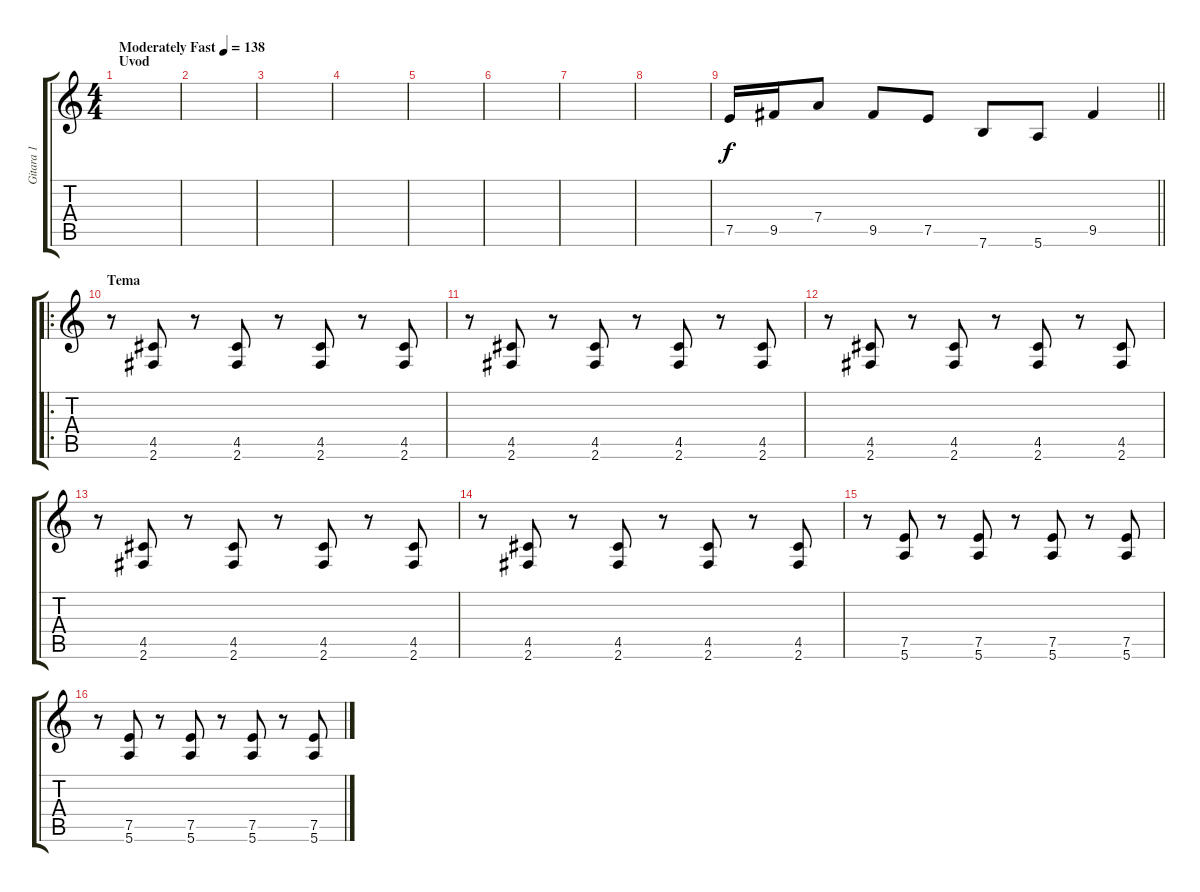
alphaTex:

\track ("Gitara 1" "Gitara 1") {instrument distortionguitar}
\staff {score tabs}
\tuning (E4 B3 G3 D3 A2 E2) {hide}
\ts (4 4)
\section ("" "Uvod")
\tempo (138 "Moderately Fast")
\clef g2
\ks c
|
|
|
|
|
|
|
|
\barLineRight lightlight
7.5.16 9.5.16 7.4.8 9.5.8 7.5.8 7.6.8 5.6.8 9.5.4 |
\ro
\section ("" "Tema")
r.8 (4.5 2.6).8 r.8 (4.5 2.6).8 r.8 (4.5 2.6).8 r.8 (4.5 2.6).8 |
r.8 (4.5 2.6).8 r.8 (4.5 2.6).8 r.8 (4.5 2.6).8 r.8 (4.5 2.6).8 |
r.8 (4.5 2.6).8 r.8 (4.5 2.6).8 r.8 (4.5 2.6).8 r.8 (4.5 2.6).8 |
r.8 (4.5 2.6).8 r.8 (4.5 2.6).8 r.8 (4.5 2.6).8 r.8 (4.5 2.6).8 |
r.8 (4.5 2.6).8 r.8 (4.5 2.6).8 r.8 (4.5 2.6).8 r.8 (4.5 2.6).8 |
r.8 (7.5 5.6).8 r.8 (7.5 5.6).8 r.8 (7.5 5.6).8 r.8 (7.5 5.6).8 |
r.8 (7.5 5.6).8 r.8 (7.5 5.6).8 r.8 (7.5 5.6).8 r.8 (7.5 5.6).8
